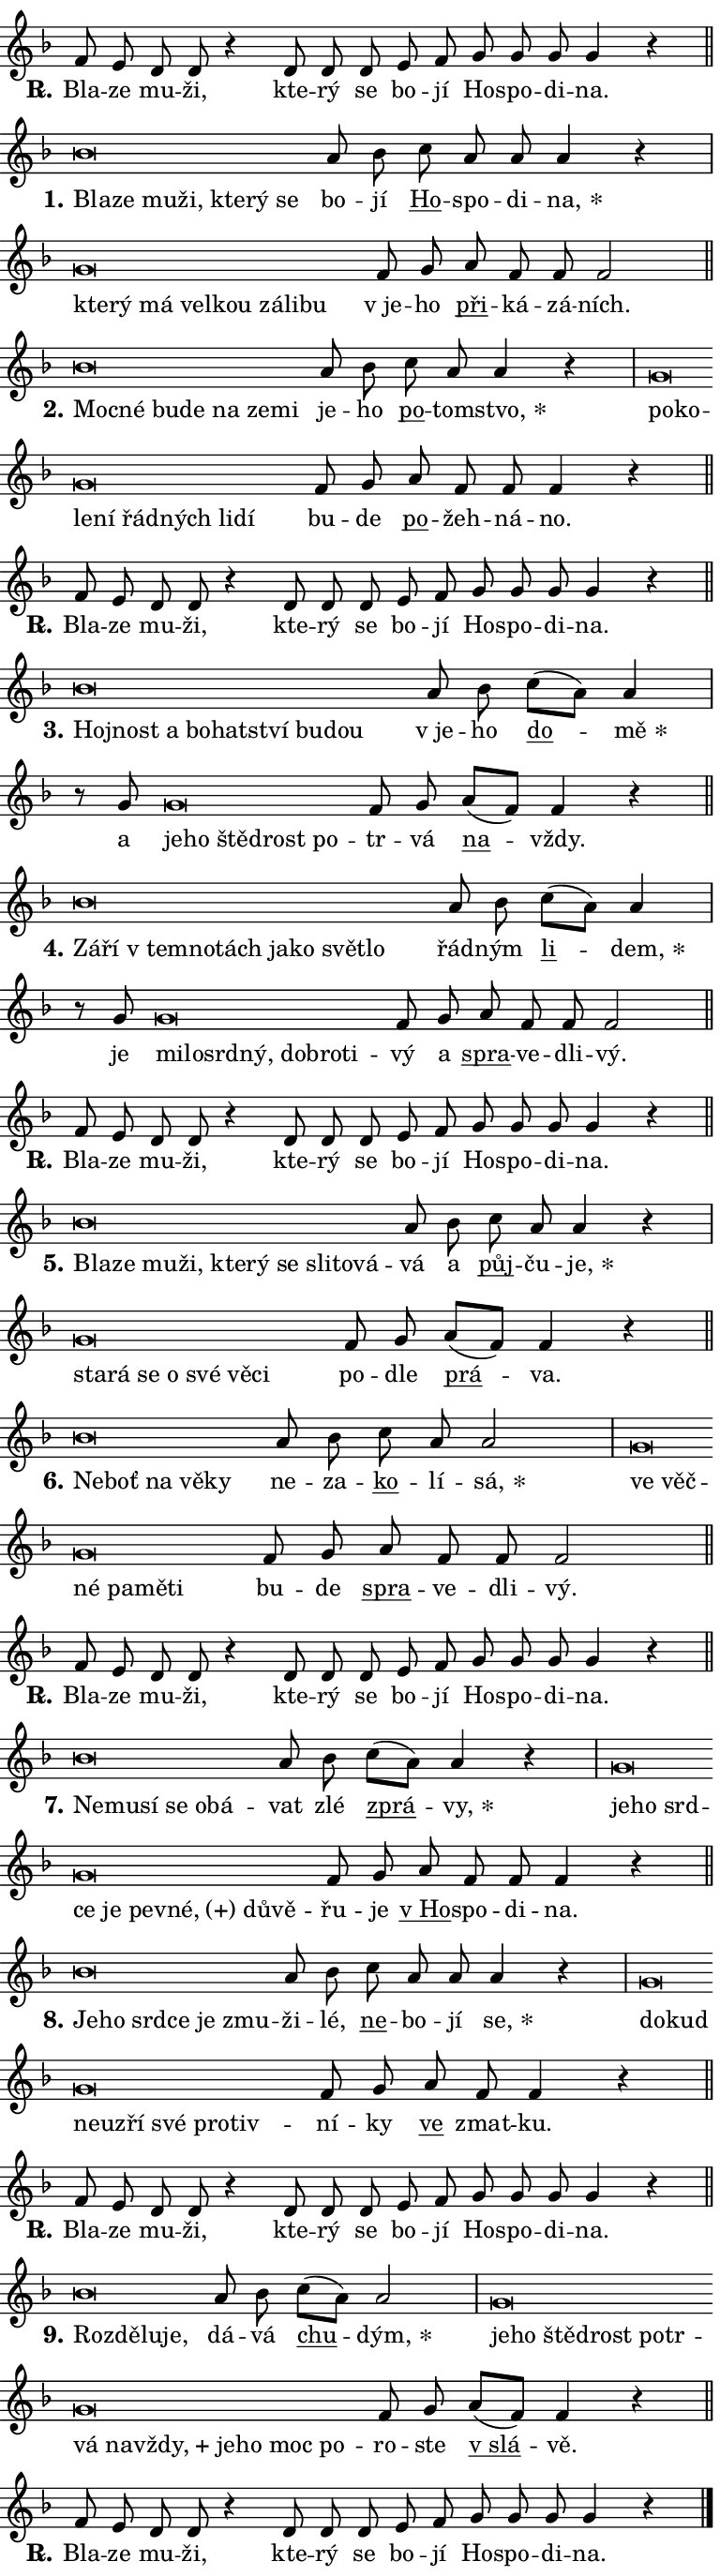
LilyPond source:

\version "2.24.0"
\header { tagline = "" }
\paper {
  indent = 0\cm
  top-margin = 0\cm
  right-margin = 0.13\cm % to fit lyric hyphens
  bottom-margin = 0\cm
  left-margin = 0\cm
  paper-width = 13\cm
  page-breaking = #ly:one-page-breaking
  system-system-spacing.basic-distance = #11
  score-system-spacing.basic-distance = #11
  ragged-last = ##f
}


%% Author: Thomas Morley
%% https://lists.gnu.org/archive/html/lilypond-user/2020-05/msg00002.html
#(define (line-position grob)
"Returns position of @var[grob} in current system:
   @code{'start}, if at first time-step
   @code{'end}, if at last time-step
   @code{'middle} otherwise
"
  (let* ((col (ly:item-get-column grob))
         (ln (ly:grob-object col 'left-neighbor))
         (rn (ly:grob-object col 'right-neighbor))
         (col-to-check-left (if (ly:grob? ln) ln col))
         (col-to-check-right (if (ly:grob? rn) rn col))
         (break-dir-left
           (and
             (ly:grob-property col-to-check-left 'non-musical #f)
             (ly:item-break-dir col-to-check-left)))
         (break-dir-right
           (and
             (ly:grob-property col-to-check-right 'non-musical #f)
             (ly:item-break-dir col-to-check-right))))
        (cond ((eqv? 1 break-dir-left) 'start)
              ((eqv? -1 break-dir-right) 'end)
              (else 'middle))))

#(define (tranparent-at-line-position vctor)
  (lambda (grob)
  "Relying on @code{line-position} select the relevant enry from @var{vctor}.
Used to determine transparency,"
    (case (line-position grob)
      ((end) (not (vector-ref vctor 0)))
      ((middle) (not (vector-ref vctor 1)))
      ((start) (not (vector-ref vctor 2))))))

noteHeadBreakVisibility =
#(define-music-function (break-visibility)(vector?)
"Makes @code{NoteHead}s transparent relying on @var{break-visibility}"
#{
  \override NoteHead.transparent =
    #(tranparent-at-line-position break-visibility)
#})

#(define delete-ledgers-for-transparent-note-heads
  (lambda (grob)
    "Reads whether a @code{NoteHead} is transparent.
If so this @code{NoteHead} is removed from @code{'note-heads} from
@var{grob}, which is supposed to be @code{LedgerLineSpanner}.
As a result ledgers are not printed for this @code{NoteHead}"
    (let* ((nhds-array (ly:grob-object grob 'note-heads))
           (nhds-list
             (if (ly:grob-array? nhds-array)
                 (ly:grob-array->list nhds-array)
                 '()))
           ;; Relies on the transparent-property being done before
           ;; Staff.LedgerLineSpanner.after-line-breaking is executed.
           ;; This is fragile ...
           (to-keep
             (remove
               (lambda (nhd)
                 (ly:grob-property nhd 'transparent #f))
               nhds-list)))
      ;; TODO find a better method to iterate over grob-arrays, similiar
      ;; to filter/remove etc for lists
      ;; For now rebuilt from scratch
      (set! (ly:grob-object grob 'note-heads)  '())
      (for-each
        (lambda (nhd)
          (ly:pointer-group-interface::add-grob grob 'note-heads nhd))
        to-keep))))

squashNotes = {
  \override NoteHead.X-extent = #'(-0.2 . 0.2)
  \override NoteHead.Y-extent = #'(-0.75 . 0)
  \override NoteHead.stencil =
    #(lambda (grob)
       (let ((pos (ly:grob-property grob 'staff-position)))
         (begin
           (if (< pos -7) (display "ERROR: Lower brevis then expected\n") (display ""))
           (if (<= pos -6) ly:text-interface::print ly:note-head::print))))
}
unSquashNotes = {
  \revert NoteHead.X-extent
  \revert NoteHead.Y-extent
  \revert NoteHead.stencil
}

hideNotes = \noteHeadBreakVisibility #begin-of-line-visible
unHideNotes = \noteHeadBreakVisibility #all-visible

% work-around for resetting accidentals
% https://lilypond.org/doc/v2.23/Documentation/notation/displaying-rhythms#unmetered-music
cadenzaMeasure = {
  \cadenzaOff
  \partial 1024 s1024
  \cadenzaOn
}

#(define-markup-command (accent layout props text) (markup?)
  "Underline accented syllable"
  (interpret-markup layout props
    #{\markup \override #'(offset . 4.3) \underline { #text }#}))

responsum = \markup \concat {
  "R" \hspace #-1.05 \path #0.1 #'((moveto 0 0.07) (lineto 0.9 0.8)) \hspace #0.05 "."
}

spaceSize = #0.6828661417322834 % exact space size for TeX Gyre Schola

\layout {
  \context {
    \Staff
    \remove "Time_signature_engraver"
    \override LedgerLineSpanner.after-line-breaking = #delete-ledgers-for-transparent-note-heads
  }
  \context {
    \Lyrics {
      \override LyricSpace.minimum-distance = \spaceSize
      \override LyricText.font-name = #"TeX Gyre Schola"
      \override LyricText.font-size = 1
      \override StanzaNumber.font-name = #"TeX Gyre Schola Bold"
      \override StanzaNumber.font-size = 1
    }
  }
  \context {
    \Score 
    \override NoteHead.text =
      #(lambda (grob) 
        (let ((pos (ly:grob-property grob 'staff-position)))
          #{\markup {
            \combine
              \halign #-0.55 \raise #(if (= pos -6) 0 0.5) \override #'(thickness . 2) \draw-line #'(3.2 . 0)
              \musicglyph "noteheads.sM1"
          }#}))
  }
}

% magnetic-lyrics.ily
%
%   written by
%     Jean Abou Samra <jean@abou-samra.fr>
%     Werner Lemberg <wl@gnu.org>
%
%   adapted by
%     Jiri Hon <jiri.hon@gmail.com>
%
% Version 2022-Apr-15

% https://www.mail-archive.com/lilypond-user@gnu.org/msg149350.html

#(define (Left_hyphen_pointer_engraver context)
   "Collect syllable-hyphen-syllable occurrences in lyrics and store
them in properties.  This engraver only looks to the left.  For
example, if the lyrics input is @code{foo -- bar}, it does the
following.

@itemize @bullet
@item
Set the @code{text} property of the @code{LyricHyphen} grob between
@q{foo} and @q{bar} to @code{foo}.

@item
Set the @code{left-hyphen} property of the @code{LyricText} grob with
text @q{foo} to the @code{LyricHyphen} grob between @q{foo} and
@q{bar}.
@end itemize

Use this auxiliary engraver in combination with the
@code{lyric-@/text::@/apply-@/magnetic-@/offset!} hook."
   (let ((hyphen #f)
         (text #f))
     (make-engraver
      (acknowledgers
       ((lyric-syllable-interface engraver grob source-engraver)
        (set! text grob)))
      (end-acknowledgers
       ((lyric-hyphen-interface engraver grob source-engraver)
        ;(when (not (grob::has-interface grob 'lyric-space-interface))
          (set! hyphen grob)));)
      ((stop-translation-timestep engraver)
       (when (and text hyphen)
         (ly:grob-set-object! text 'left-hyphen hyphen))
       (set! text #f)
       (set! hyphen #f)))))

#(define (lyric-text::apply-magnetic-offset! grob)
   "If the space between two syllables is less than the value in
property @code{LyricText@/.details@/.squash-threshold}, move the right
syllable to the left so that it gets concatenated with the left
syllable.

Use this function as a hook for
@code{LyricText@/.after-@/line-@/breaking} if the
@code{Left_@/hyphen_@/pointer_@/engraver} is active."
   (let ((hyphen (ly:grob-object grob 'left-hyphen #f)))
     (when hyphen
       (let ((left-text (ly:spanner-bound hyphen LEFT)))
         (when (grob::has-interface left-text 'lyric-syllable-interface)
           (let* ((common (ly:grob-common-refpoint grob left-text X))
                  (this-x-ext (ly:grob-extent grob common X))
                  (left-x-ext
                   (begin
                     ;; Trigger magnetism for left-text.
                     (ly:grob-property left-text 'after-line-breaking)
                     (ly:grob-extent left-text common X)))
                  ;; `delta` is the gap width between two syllables.
                  (delta (- (interval-start this-x-ext)
                            (interval-end left-x-ext)))
                  (details (ly:grob-property grob 'details))
                  (threshold (assoc-get 'squash-threshold details 0.2)))
             (when (< delta threshold)
               (let* (;; We have to manipulate the input text so that
                      ;; ligatures crossing syllable boundaries are not
                      ;; disabled.  For languages based on the Latin
                      ;; script this is essentially a beautification.
                      ;; However, for non-Western scripts it can be a
                      ;; necessity.
                      (lt (ly:grob-property left-text 'text))
                      (rt (ly:grob-property grob 'text))
                      (is-space (grob::has-interface hyphen 'lyric-space-interface))
                      (space (if is-space " " ""))
                      (extra-delta (if is-space spaceSize 0))
                      ;; Append new syllable.
                      (ltrt-space (if (and (string? lt) (string? rt))
                                (string-append lt space rt)
                                (make-concat-markup (list lt space rt))))
                      ;; Right-align `ltrt` to the right side.
                      (ltrt-space-markup (grob-interpret-markup
                               grob
                               (make-translate-markup
                                (cons (interval-length this-x-ext) 0)
                                (make-right-align-markup ltrt-space)))))
                 (begin
                   ;; Don't print `left-text`.
                   (ly:grob-set-property! left-text 'stencil #f)
                   ;; Set text and stencil (which holds all collected
                   ;; syllables so far) and shift it to the left.
                   (ly:grob-set-property! grob 'text ltrt-space)
                   (ly:grob-set-property! grob 'stencil ltrt-space-markup)
                   (ly:grob-translate-axis! grob (- (- delta extra-delta)) X))))))))))


#(define (lyric-hyphen::displace-bounds-first grob)
   ;; Make very sure this callback isn't triggered too early.
   (let ((left (ly:spanner-bound grob LEFT))
         (right (ly:spanner-bound grob RIGHT)))
     (ly:grob-property left 'after-line-breaking)
     (ly:grob-property right 'after-line-breaking)
     (ly:lyric-hyphen::print grob)))

squashThreshold = #0.4

\layout {
  \context {
    \Lyrics
    \consists #Left_hyphen_pointer_engraver
    \override LyricText.after-line-breaking =
      #lyric-text::apply-magnetic-offset!
    \override LyricHyphen.stencil = #lyric-hyphen::displace-bounds-first
    \override LyricText.details.squash-threshold = \squashThreshold
    \override LyricHyphen.minimum-distance = 0
    \override LyricHyphen.minimum-length = \squashThreshold
  }
}

squashText = \override LyricText.details.squash-threshold = 9999
unSquashText = \override LyricText.details.squash-threshold = \squashThreshold

leftText = \override LyricText.self-alignment-X = #LEFT
unLeftText = \revert LyricText.self-alignment-X

starOffset = #(lambda (grob) 
                (let ((x_offset (ly:self-alignment-interface::aligned-on-x-parent grob)))
                  (if (= x_offset 0) 0 (+ x_offset 1.2))))

star = #(define-music-function (syllable)(string?)
"Append star separator at the end of a syllable"
#{
  \once \override LyricText.X-offset = #starOffset
  \lyricmode { \markup {
    #syllable
    \override #'((font-name . "TeX Gyre Schola Bold")) \hspace #0.2 \lower #0.65 \larger "*"
  } }
#})

starAccent = #(define-music-function (syllable)(string?)
"Append star separator at the end of a syllable and make accent"
#{
  \once \override LyricText.X-offset = #starOffset
  \lyricmode { \markup {
    \accent #syllable
    \override #'((font-name . "TeX Gyre Schola Bold")) \hspace #0.2 \lower #0.65 \larger "*"
  } }
#})

breath = #(define-music-function (syllable)(string?)
"Append breathing indicator at the end of a syllable"
#{
  \lyricmode { \markup { #syllable "+" } }
#})

optionalBreath = #(define-music-function (syllable)(string?)
"Append optional breathing indicator at the end of a syllable"
#{
  \lyricmode { \markup { #syllable "(+)" } }
#})


\score {
    <<
        \new Voice = "melody" { \cadenzaOn \key f \major \relative { f'8 e d d r4 \bar "" d8 d d \bar "" e f \bar "" g g g g4 r \cadenzaMeasure \bar "||" \break } }
        \new Lyrics \lyricsto "melody" { \lyricmode { \set stanza = \responsum
Bla -- ze mu -- ži, kte -- rý se bo -- jí Ho -- spo -- di -- na. } }
    >>
    \layout {}
}

\score {
    <<
        \new Voice = "melody" { \cadenzaOn \key f \major \relative { \squashNotes bes'\breve*1/16 \hideNotes \breve*1/16 \bar "" \breve*1/16 \bar "" \breve*1/16 \bar "" \breve*1/16 \bar "" \breve*1/16 \breve*1/16 \bar "" \unHideNotes \unSquashNotes a8 bes \bar "" c a a a4 r \cadenzaMeasure \bar "|" \squashNotes g\breve*1/16 \hideNotes \breve*1/16 \bar "" \breve*1/16 \bar "" \breve*1/16 \bar "" \breve*1/16 \bar "" \breve*1/16 \bar "" \breve*1/16 \breve*1/16 \bar "" \unHideNotes \unSquashNotes f8 g \bar "" a f f f2 \cadenzaMeasure \bar "||" \break } }
        \new Lyrics \lyricsto "melody" { \lyricmode { \set stanza = "1."
\leftText Bla -- \squashText ze mu -- ži, kte -- rý se \unLeftText \unSquashText bo -- jí \markup \accent Ho -- spo -- di -- \star na, \leftText kte -- \squashText rý má vel -- kou zá -- li -- bu \unLeftText \unSquashText "v je" -- ho \markup \accent při -- ká -- zá -- ních. } }
    >>
    \layout {}
}

\score {
    <<
        \new Voice = "melody" { \cadenzaOn \key f \major \relative { \squashNotes bes'\breve*1/16 \hideNotes \breve*1/16 \bar "" \breve*1/16 \bar "" \breve*1/16 \bar "" \breve*1/16 \bar "" \breve*1/16 \breve*1/16 \bar "" \unHideNotes \unSquashNotes a8 bes \bar "" c a a4 r \cadenzaMeasure \bar "|" \squashNotes g\breve*1/16 \hideNotes \breve*1/16 \bar "" \breve*1/16 \bar "" \breve*1/16 \bar "" \breve*1/16 \bar "" \breve*1/16 \bar "" \breve*1/16 \breve*1/16 \bar "" \unHideNotes \unSquashNotes f8 g \bar "" a f f f4 r \cadenzaMeasure \bar "||" \break } }
        \new Lyrics \lyricsto "melody" { \lyricmode { \set stanza = "2."
\leftText Moc -- \squashText né bu -- de na ze -- mi \unLeftText \unSquashText je -- ho \markup \accent po -- tom -- \star stvo, \leftText po -- \squashText ko -- le -- ní řád -- ných li -- dí \unLeftText \unSquashText bu -- de \markup \accent po -- žeh -- ná -- no. } }
    >>
    \layout {}
}

\score {
    <<
        \new Voice = "melody" { \cadenzaOn \key f \major \relative { f'8 e d d r4 \bar "" d8 d d \bar "" e f \bar "" g g g g4 r \cadenzaMeasure \bar "||" \break } }
        \new Lyrics \lyricsto "melody" { \lyricmode { \set stanza = \responsum
Bla -- ze mu -- ži, kte -- rý se bo -- jí Ho -- spo -- di -- na. } }
    >>
    \layout {}
}

\score {
    <<
        \new Voice = "melody" { \cadenzaOn \key f \major \relative { \squashNotes bes'\breve*1/16 \hideNotes \breve*1/16 \bar "" \breve*1/16 \bar "" \breve*1/16 \bar "" \breve*1/16 \bar "" \breve*1/16 \bar "" \breve*1/16 \breve*1/16 \bar "" \unHideNotes \unSquashNotes a8 bes \bar "" c[( a)] a4 \cadenzaMeasure \bar "|" r8 g8 \squashNotes g\breve*1/16 \hideNotes \breve*1/16 \bar "" \breve*1/16 \bar "" \breve*1/16 \breve*1/16 \bar "" \unHideNotes \unSquashNotes f8 g \bar "" a[( f)] f4 r \cadenzaMeasure \bar "||" \break } }
        \new Lyrics \lyricsto "melody" { \lyricmode { \set stanza = "3."
\leftText Hoj -- \squashText nost a bo -- hat -- ství bu -- dou \unLeftText \unSquashText "v je" -- ho \markup \accent do -- \star mě a \leftText je -- \squashText ho ště -- drost po -- \unLeftText \unSquashText tr -- vá \markup \accent na -- vždy. } }
    >>
    \layout {}
}

\score {
    <<
        \new Voice = "melody" { \cadenzaOn \key f \major \relative { \squashNotes bes'\breve*1/16 \hideNotes \breve*1/16 \bar "" \breve*1/16 \bar "" \breve*1/16 \bar "" \breve*1/16 \bar "" \breve*1/16 \bar "" \breve*1/16 \bar "" \breve*1/16 \breve*1/16 \bar "" \unHideNotes \unSquashNotes a8 bes \bar "" c[( a)] a4 \cadenzaMeasure \bar "|" r8 g8 \squashNotes g\breve*1/16 \hideNotes \breve*1/16 \bar "" \breve*1/16 \bar "" \breve*1/16 \bar "" \breve*1/16 \bar "" \breve*1/16 \breve*1/16 \bar "" \unHideNotes \unSquashNotes f8 g \bar "" a f f f2 \cadenzaMeasure \bar "||" \break } }
        \new Lyrics \lyricsto "melody" { \lyricmode { \set stanza = "4."
\leftText Zá -- \squashText ří "v tem" -- no -- tách ja -- ko svět -- lo \unLeftText \unSquashText řád -- ným \markup \accent li -- \star dem, je \leftText mi -- \squashText lo -- srd -- ný, dob -- ro -- ti -- \unLeftText \unSquashText vý a \markup \accent spra -- ve -- dli -- vý. } }
    >>
    \layout {}
}

\score {
    <<
        \new Voice = "melody" { \cadenzaOn \key f \major \relative { f'8 e d d r4 \bar "" d8 d d \bar "" e f \bar "" g g g g4 r \cadenzaMeasure \bar "||" \break } }
        \new Lyrics \lyricsto "melody" { \lyricmode { \set stanza = \responsum
Bla -- ze mu -- ži, kte -- rý se bo -- jí Ho -- spo -- di -- na. } }
    >>
    \layout {}
}

\score {
    <<
        \new Voice = "melody" { \cadenzaOn \key f \major \relative { \squashNotes bes'\breve*1/16 \hideNotes \breve*1/16 \bar "" \breve*1/16 \bar "" \breve*1/16 \bar "" \breve*1/16 \bar "" \breve*1/16 \bar "" \breve*1/16 \bar "" \breve*1/16 \bar "" \breve*1/16 \breve*1/16 \bar "" \unHideNotes \unSquashNotes a8 bes \bar "" c a a4 r \cadenzaMeasure \bar "|" \squashNotes g\breve*1/16 \hideNotes \breve*1/16 \bar "" \breve*1/16 \bar "" \breve*1/16 \bar "" \breve*1/16 \bar "" \breve*1/16 \breve*1/16 \bar "" \unHideNotes \unSquashNotes f8 g \bar "" a[( f)] f4 r \cadenzaMeasure \bar "||" \break } }
        \new Lyrics \lyricsto "melody" { \lyricmode { \set stanza = "5."
\leftText Bla -- \squashText ze mu -- ži, kte -- rý se sli -- to -- vá -- \unLeftText \unSquashText vá a \markup \accent půj -- ču -- \star je, \leftText sta -- \squashText rá se o své vě -- ci \unLeftText \unSquashText po -- dle \markup \accent prá -- va. } }
    >>
    \layout {}
}

\score {
    <<
        \new Voice = "melody" { \cadenzaOn \key f \major \relative { \squashNotes bes'\breve*1/16 \hideNotes \breve*1/16 \bar "" \breve*1/16 \bar "" \breve*1/16 \breve*1/16 \bar "" \unHideNotes \unSquashNotes a8 bes \bar "" c a a2 \cadenzaMeasure \bar "|" \squashNotes g\breve*1/16 \hideNotes \breve*1/16 \bar "" \breve*1/16 \bar "" \breve*1/16 \bar "" \breve*1/16 \breve*1/16 \bar "" \unHideNotes \unSquashNotes f8 g \bar "" a f f f2 \cadenzaMeasure \bar "||" \break } }
        \new Lyrics \lyricsto "melody" { \lyricmode { \set stanza = "6."
\leftText Ne -- \squashText boť na vě -- ky \unLeftText \unSquashText ne -- za -- \markup \accent ko -- lí -- \star sá, \leftText ve \squashText věč -- né pa -- mě -- ti \unLeftText \unSquashText bu -- de \markup \accent spra -- ve -- dli -- vý. } }
    >>
    \layout {}
}

\score {
    <<
        \new Voice = "melody" { \cadenzaOn \key f \major \relative { f'8 e d d r4 \bar "" d8 d d \bar "" e f \bar "" g g g g4 r \cadenzaMeasure \bar "||" \break } }
        \new Lyrics \lyricsto "melody" { \lyricmode { \set stanza = \responsum
Bla -- ze mu -- ži, kte -- rý se bo -- jí Ho -- spo -- di -- na. } }
    >>
    \layout {}
}

\score {
    <<
        \new Voice = "melody" { \cadenzaOn \key f \major \relative { \squashNotes bes'\breve*1/16 \hideNotes \breve*1/16 \bar "" \breve*1/16 \bar "" \breve*1/16 \bar "" \breve*1/16 \breve*1/16 \bar "" \unHideNotes \unSquashNotes a8 bes \bar "" c[( a)] a4 r \cadenzaMeasure \bar "|" \squashNotes g\breve*1/16 \hideNotes \breve*1/16 \bar "" \breve*1/16 \bar "" \breve*1/16 \bar "" \breve*1/16 \bar "" \breve*1/16 \bar "" \breve*1/16 \bar "" \breve*1/16 \breve*1/16 \bar "" \unHideNotes \unSquashNotes f8 g \bar "" a f f f4 r \cadenzaMeasure \bar "||" \break } }
        \new Lyrics \lyricsto "melody" { \lyricmode { \set stanza = "7."
\leftText Ne -- \squashText mu -- sí se o -- bá -- \unLeftText \unSquashText vat zlé \markup \accent zprá -- \star vy, \leftText je -- \squashText ho srd -- ce je pev -- \optionalBreath né, dů -- vě -- \unLeftText \unSquashText řu -- je \markup \accent "v Ho" -- spo -- di -- na. } }
    >>
    \layout {}
}

\score {
    <<
        \new Voice = "melody" { \cadenzaOn \key f \major \relative { \squashNotes bes'\breve*1/16 \hideNotes \breve*1/16 \bar "" \breve*1/16 \bar "" \breve*1/16 \bar "" \breve*1/16 \breve*1/16 \bar "" \unHideNotes \unSquashNotes a8 bes \bar "" c a a a4 r \cadenzaMeasure \bar "|" \squashNotes g\breve*1/16 \hideNotes \breve*1/16 \bar "" \breve*1/16 \bar "" \breve*1/16 \bar "" \breve*1/16 \bar "" \breve*1/16 \bar "" \breve*1/16 \breve*1/16 \bar "" \unHideNotes \unSquashNotes f8 g \bar "" a f f4 r \cadenzaMeasure \bar "||" \break } }
        \new Lyrics \lyricsto "melody" { \lyricmode { \set stanza = "8."
\leftText Je -- \squashText ho srd -- ce je zmu -- \unLeftText \unSquashText ži -- lé, \markup \accent ne -- bo -- jí \star se, \leftText do -- \squashText kud ne -- u -- zří své pro -- tiv -- \unLeftText \unSquashText ní -- ky \markup \accent ve zmat -- ku. } }
    >>
    \layout {}
}

\score {
    <<
        \new Voice = "melody" { \cadenzaOn \key f \major \relative { f'8 e d d r4 \bar "" d8 d d \bar "" e f \bar "" g g g g4 r \cadenzaMeasure \bar "||" \break } }
        \new Lyrics \lyricsto "melody" { \lyricmode { \set stanza = \responsum
Bla -- ze mu -- ži, kte -- rý se bo -- jí Ho -- spo -- di -- na. } }
    >>
    \layout {}
}

\score {
    <<
        \new Voice = "melody" { \cadenzaOn \key f \major \relative { \squashNotes bes'\breve*1/16 \hideNotes \breve*1/16 \bar "" \breve*1/16 \breve*1/16 \bar "" \unHideNotes \unSquashNotes a8 bes \bar "" c[( a)] a2 \cadenzaMeasure \bar "|" \squashNotes g\breve*1/16 \hideNotes \breve*1/16 \bar "" \breve*1/16 \bar "" \breve*1/16 \bar "" \breve*1/16 \bar "" \breve*1/16 \bar "" \breve*1/16 \bar "" \breve*1/16 \bar "" \breve*1/16 \bar "" \breve*1/16 \bar "" \breve*1/16 \bar "" \breve*1/16 \breve*1/16 \bar "" \unHideNotes \unSquashNotes f8 g \bar "" a[( f)] f4 r \cadenzaMeasure \bar "||" \break } }
        \new Lyrics \lyricsto "melody" { \lyricmode { \set stanza = "9."
\leftText Roz -- \squashText dě -- lu -- je, \unLeftText \unSquashText dá -- vá \markup \accent chu -- \star dým, \leftText je -- \squashText ho ště -- drost po -- tr -- vá na -- \breath "vždy," je -- ho moc po -- \unLeftText \unSquashText ro -- ste \markup \accent "v slá" -- vě. } }
    >>
    \layout {}
}

\score {
    <<
        \new Voice = "melody" { \cadenzaOn \key f \major \relative { f'8 e d d r4 \bar "" d8 d d \bar "" e f \bar "" g g g g4 r \cadenzaMeasure \bar "||" \break } \bar "|." }
        \new Lyrics \lyricsto "melody" { \lyricmode { \set stanza = \responsum
Bla -- ze mu -- ži, kte -- rý se bo -- jí Ho -- spo -- di -- na. } }
    >>
    \layout {}
}
